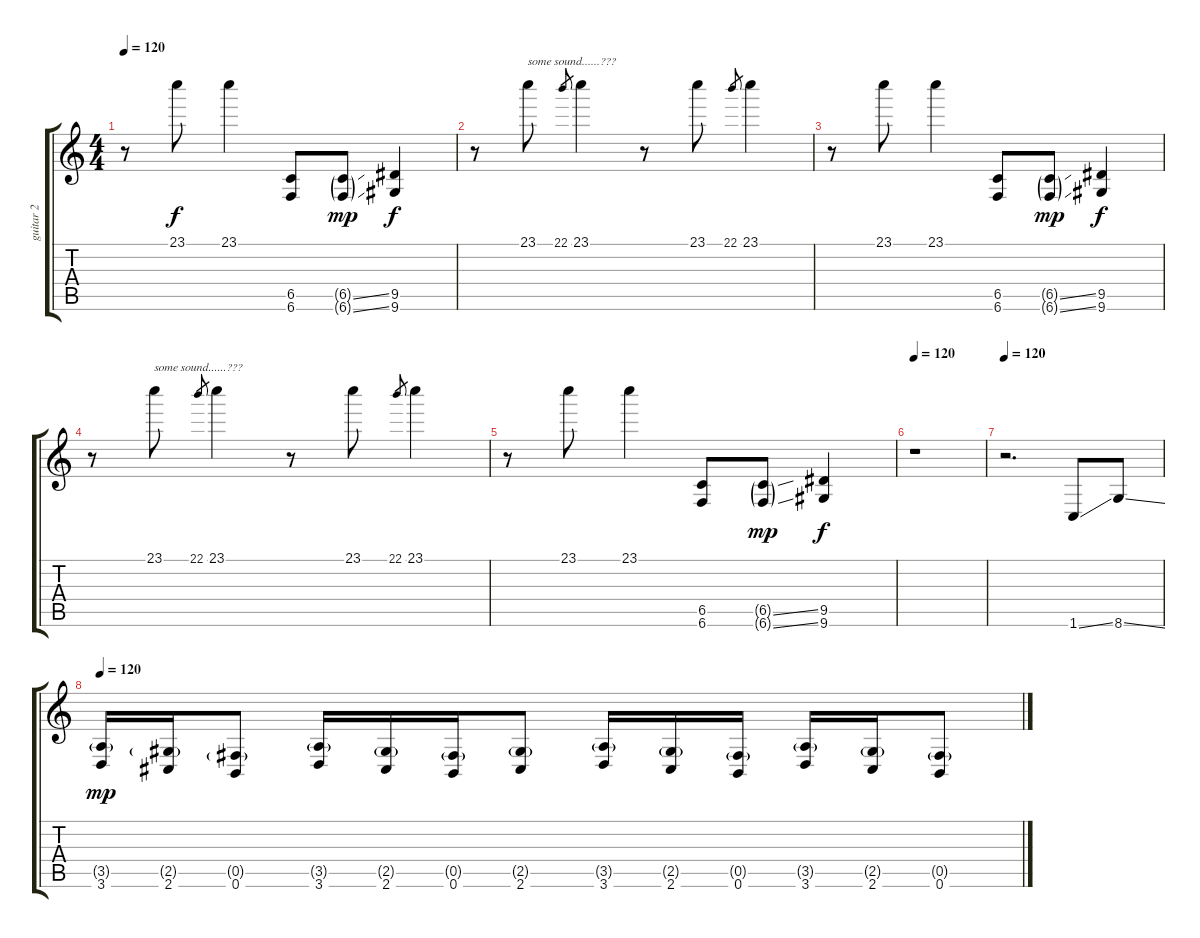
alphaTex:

\track ("guitar 2" "guitar 2") {instrument overdrivenguitar}
\staff {score tabs}
\tuning (Db4 Ab3 E3 B2 Gb2 B1) {hide}
\ts (4 4)
\tempo 120
\clef g2
\ks c
r.8{dy f} 23.1.8 23.1.4 (6.5 6.6).8 (6.5{ss g} 6.6{ss g}).8{dy mp} (9.5 9.6).4{dy f} |
r.8 23.1.8{txt "some sound......???"} 22.1.8{gr} 23.1.4 r.8 23.1.8 22.1.8{gr} 23.1.4 |
r.8 23.1.8 23.1.4 (6.5 6.6).8 (6.5{ss g} 6.6{ss g}).8{dy mp} (9.5 9.6).4{dy f} |
r.8 23.1.8{txt "some sound......???"} 22.1.8{gr} 23.1.4 r.8 23.1.8 22.1.8{gr} 23.1.4 |
r.8 23.1.8 23.1.4 (6.5 6.6).8 (6.5{ss g} 6.6{ss g}).8{dy mp} (9.5 9.6).4{dy f} |
\tempo 120
r.1 |
\tempo 120
r.2{d} 1.6{ss}.8 8.6{ss}.8 |
\tempo 120
(3.5{g} 3.6).16{dy mp} (2.5{g} 2.6).16 (0.5{g} 0.6).8 (3.5{g} 3.6).16 (2.5{g} 2.6).16 (0.5{g} 0.6).16 (2.5{g} 2.6).8 (3.5{g} 3.6).16 (2.5{g} 2.6).16 (0.5{g} 0.6).16 (3.5{g} 3.6).16 (2.5{g} 2.6).16 (0.5{g} 0.6).8
